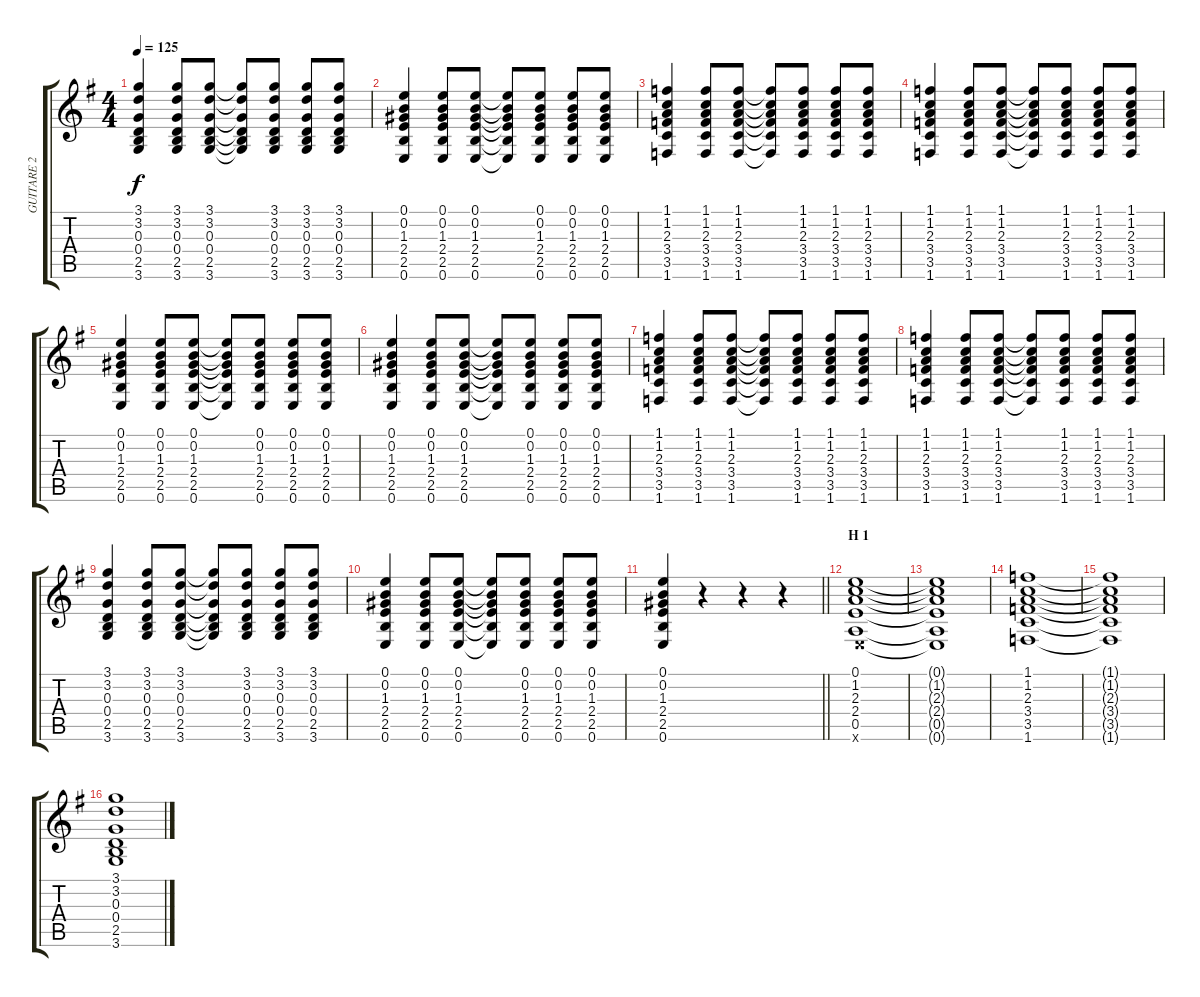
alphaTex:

\track ("GUITARE 2" "GUITARE 2") {instrument acousticguitarsteel}
\staff {score tabs}
\tuning (E4 B3 G3 D3 A2 E2) {hide}
\ts (4 4)
\tempo 125
\clef g2
\ks g
(3.1 3.2 0.3 0.4 2.5 3.6).4{dy f} (3.1 3.2 0.3 0.4 2.5 3.6).8 (3.1 3.2 0.3 0.4 2.5 3.6).8 (3.1{t} 3.2{t} 0.3{t} 0.4{t} 2.5{t} 3.6{t}).8 (3.1 3.2 0.3 0.4 2.5 3.6).8 (3.1 3.2 0.3 0.4 2.5 3.6).8 (3.1 3.2 0.3 0.4 2.5 3.6).8 |
(0.1 0.2 1.3 2.4 2.5 0.6).4 (0.1 0.2 1.3 2.4 2.5 0.6).8 (0.1 0.2 1.3 2.4 2.5 0.6).8 (0.1{t} 0.2{t} 1.3{t} 2.4{t} 2.5{t} 0.6{t}).8 (0.1 0.2 1.3 2.4 2.5 0.6).8 (0.1 0.2 1.3 2.4 2.5 0.6).8 (0.1 0.2 1.3 2.4 2.5 0.6).8 |
(1.1 1.2 2.3 3.4 3.5 1.6).4 (1.1 1.2 2.3 3.4 3.5 1.6).8 (1.1 1.2 2.3 3.4 3.5 1.6).8 (1.1{t} 1.2{t} 2.3{t} 3.4{t} 3.5{t} 1.6{t}).8 (1.1 1.2 2.3 3.4 3.5 1.6).8 (1.1 1.2 2.3 3.4 3.5 1.6).8 (1.1 1.2 2.3 3.4 3.5 1.6).8 |
(1.1 1.2 2.3 3.4 3.5 1.6).4 (1.1 1.2 2.3 3.4 3.5 1.6).8 (1.1 1.2 2.3 3.4 3.5 1.6).8 (1.1{t} 1.2{t} 2.3{t} 3.4{t} 3.5{t} 1.6{t}).8 (1.1 1.2 2.3 3.4 3.5 1.6).8 (1.1 1.2 2.3 3.4 3.5 1.6).8 (1.1 1.2 2.3 3.4 3.5 1.6).8 |
(0.1 0.2 1.3 2.4 2.5 0.6).4 (0.1 0.2 1.3 2.4 2.5 0.6).8 (0.1 0.2 1.3 2.4 2.5 0.6).8 (0.1{t} 0.2{t} 1.3{t} 2.4{t} 2.5{t} 0.6{t}).8 (0.1 0.2 1.3 2.4 2.5 0.6).8 (0.1 0.2 1.3 2.4 2.5 0.6).8 (0.1 0.2 1.3 2.4 2.5 0.6).8 |
(0.1 0.2 1.3 2.4 2.5 0.6).4 (0.1 0.2 1.3 2.4 2.5 0.6).8 (0.1 0.2 1.3 2.4 2.5 0.6).8 (0.1{t} 0.2{t} 1.3{t} 2.4{t} 2.5{t} 0.6{t}).8 (0.1 0.2 1.3 2.4 2.5 0.6).8 (0.1 0.2 1.3 2.4 2.5 0.6).8 (0.1 0.2 1.3 2.4 2.5 0.6).8 |
(1.1 1.2 2.3 3.4 3.5 1.6).4 (1.1 1.2 2.3 3.4 3.5 1.6).8 (1.1 1.2 2.3 3.4 3.5 1.6).8 (1.1{t} 1.2{t} 2.3{t} 3.4{t} 3.5{t} 1.6{t}).8 (1.1 1.2 2.3 3.4 3.5 1.6).8 (1.1 1.2 2.3 3.4 3.5 1.6).8 (1.1 1.2 2.3 3.4 3.5 1.6).8 |
(1.1 1.2 2.3 3.4 3.5 1.6).4 (1.1 1.2 2.3 3.4 3.5 1.6).8 (1.1 1.2 2.3 3.4 3.5 1.6).8 (1.1{t} 1.2{t} 2.3{t} 3.4{t} 3.5{t} 1.6{t}).8 (1.1 1.2 2.3 3.4 3.5 1.6).8 (1.1 1.2 2.3 3.4 3.5 1.6).8 (1.1 1.2 2.3 3.4 3.5 1.6).8 |
(3.1 3.2 0.3 0.4 2.5 3.6).4 (3.1 3.2 0.3 0.4 2.5 3.6).8 (3.1 3.2 0.3 0.4 2.5 3.6).8 (3.1{t} 3.2{t} 0.3{t} 0.4{t} 2.5{t} 3.6{t}).8 (3.1 3.2 0.3 0.4 2.5 3.6).8 (3.1 3.2 0.3 0.4 2.5 3.6).8 (3.1 3.2 0.3 0.4 2.5 3.6).8 |
(0.1 0.2 1.3 2.4 2.5 0.6).4 (0.1 0.2 1.3 2.4 2.5 0.6).8 (0.1 0.2 1.3 2.4 2.5 0.6).8 (0.1{t} 0.2{t} 1.3{t} 2.4{t} 2.5{t} 0.6{t}).8 (0.1 0.2 1.3 2.4 2.5 0.6).8 (0.1 0.2 1.3 2.4 2.5 0.6).8 (0.1 0.2 1.3 2.4 2.5 0.6).8 |
\barLineRight lightlight
(0.1 0.2 1.3 2.4 2.5 0.6).4 r.4 r.4 r.4 |
\section ("" "H 1")
(0.1 1.2 2.3 2.4 0.5 0.6{x}).1{volume 12 instrument acousticguitarsteel} |
(0.1{t} 1.2{t} 2.3{t} 2.4{t} 0.5{t} 0.6{t}).1 |
(1.1 1.2 2.3 3.4 3.5 1.6).1 |
(1.1{t} 1.2{t} 2.3{t} 3.4{t} 3.5{t} 1.6{t}).1 |
(3.1 3.2 0.3 0.4 2.5 3.6).1
